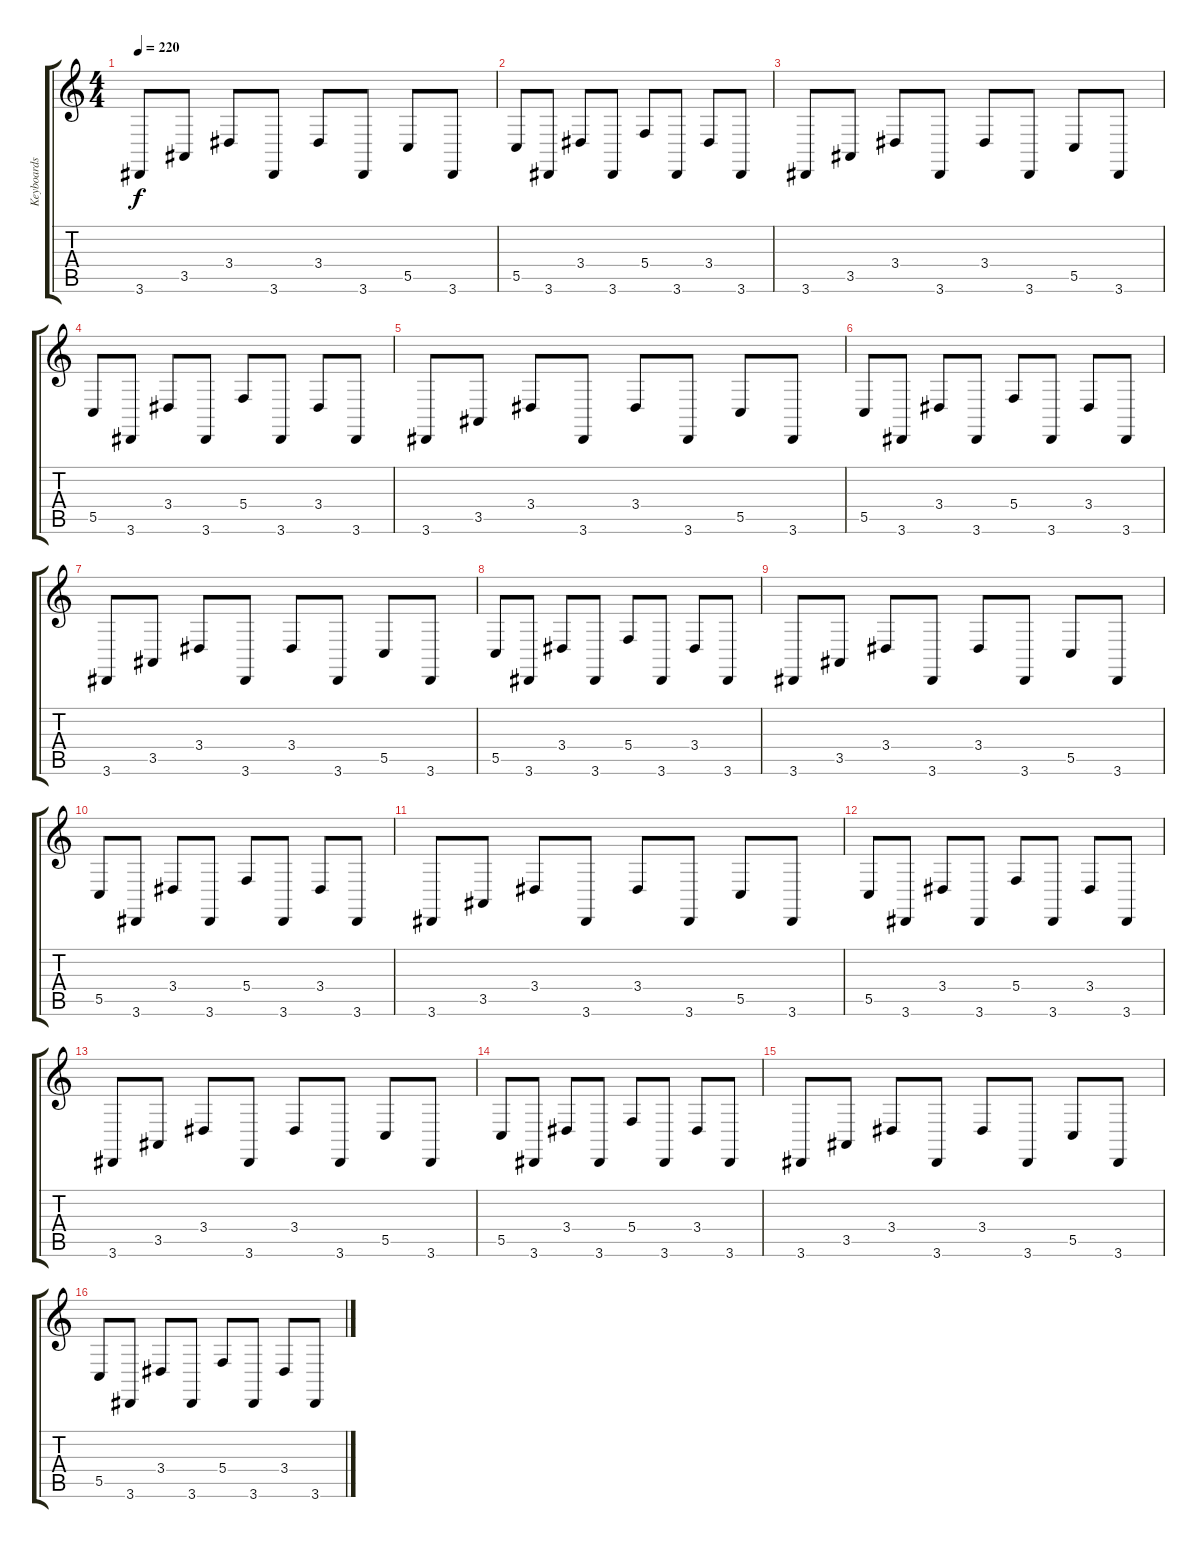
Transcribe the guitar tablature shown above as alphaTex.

\track ("Keyboards" "Keyboards") {instrument lead2sawtooth}
\staff {score tabs}
\tuning (D4 A3 F3 C3 G2 C2) {hide}
\ts (4 4)
\tempo 220
\clef g2
\ks c
3.6.8{dy f} 3.5.8 3.4.8 3.6.8 3.4.8 3.6.8 5.5.8 3.6.8 |
5.5.8 3.6.8 3.4.8 3.6.8 5.4.8 3.6.8 3.4.8 3.6.8 |
3.6.8 3.5.8 3.4.8 3.6.8 3.4.8 3.6.8 5.5.8 3.6.8 |
5.5.8 3.6.8 3.4.8 3.6.8 5.4.8 3.6.8 3.4.8 3.6.8 |
3.6.8 3.5.8 3.4.8 3.6.8 3.4.8 3.6.8 5.5.8 3.6.8 |
5.5.8 3.6.8 3.4.8 3.6.8 5.4.8 3.6.8 3.4.8 3.6.8 |
3.6.8 3.5.8 3.4.8 3.6.8 3.4.8 3.6.8 5.5.8 3.6.8 |
5.5.8 3.6.8 3.4.8 3.6.8 5.4.8 3.6.8 3.4.8 3.6.8 |
3.6.8 3.5.8 3.4.8 3.6.8 3.4.8 3.6.8 5.5.8 3.6.8 |
5.5.8 3.6.8 3.4.8 3.6.8 5.4.8 3.6.8 3.4.8 3.6.8 |
3.6.8 3.5.8 3.4.8 3.6.8 3.4.8 3.6.8 5.5.8 3.6.8 |
5.5.8 3.6.8 3.4.8 3.6.8 5.4.8 3.6.8 3.4.8 3.6.8 |
3.6.8 3.5.8 3.4.8 3.6.8 3.4.8 3.6.8 5.5.8 3.6.8 |
5.5.8 3.6.8 3.4.8 3.6.8 5.4.8 3.6.8 3.4.8 3.6.8 |
3.6.8 3.5.8 3.4.8 3.6.8 3.4.8 3.6.8 5.5.8 3.6.8 |
5.5.8 3.6.8 3.4.8 3.6.8 5.4.8 3.6.8 3.4.8 3.6.8
